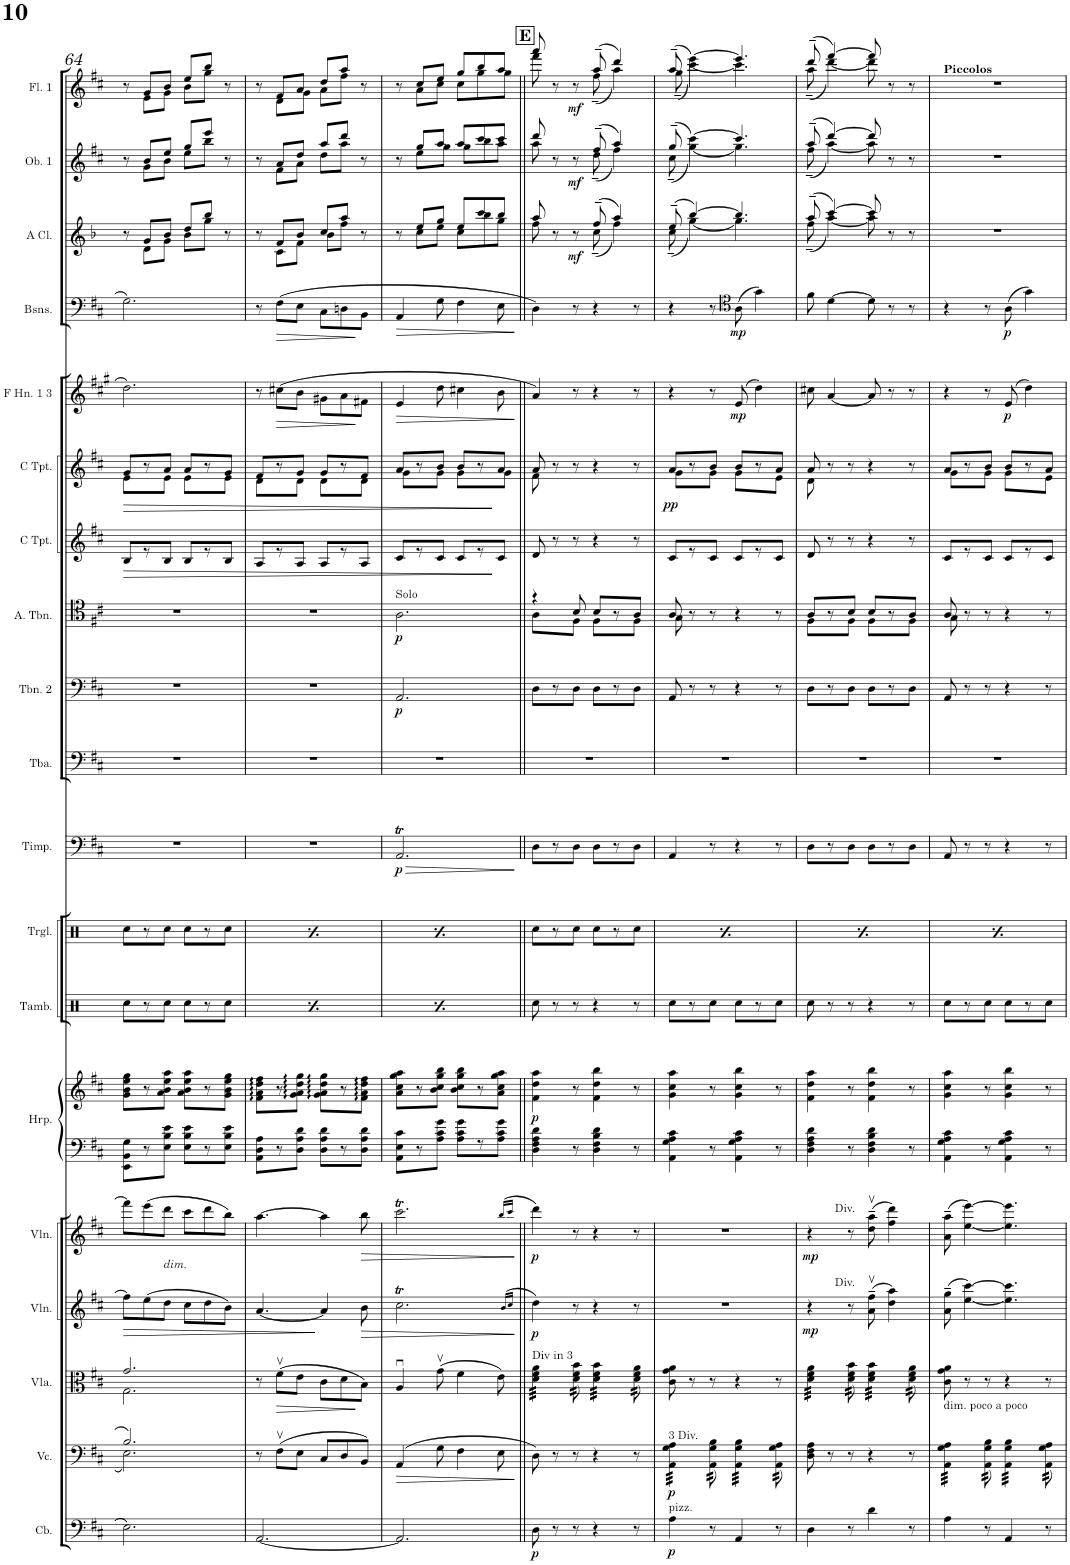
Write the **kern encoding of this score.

**kern	**dynam	**kern	**dynam	**kern	**kern	**dynam	**kern	**dynam	**kern	**kern	**dynam	**kern	**kern	**kern	**dynam	**kern	**kern	**dynam	**kern	**dynam	**kern	**dynam	**kern	**dynam	**kern	**dynam	**kern	**dynam	**kern	**dynam	**kern	**dynam	**kern	**dynam
*part19	*part19	*part18	*part18	*part17	*part16	*part16	*part15	*part15	*part14	*part14	*part14	*part13	*part12	*part11	*part11	*part10	*part9	*part9	*part8	*part8	*part7	*part7	*part6	*part6	*part5	*part5	*part4	*part4	*part3	*part3	*part2	*part2	*part1	*part1
*staff20	*staff20	*staff19	*staff19	*staff18	*staff17	*staff17	*staff16	*staff16	*staff15	*staff14	*staff14/15	*staff13	*staff12	*staff11	*staff11	*staff10	*staff9	*staff9	*staff8	*staff8	*staff7	*staff7	*staff6	*staff6	*staff5	*staff5	*staff4	*staff4	*staff3	*staff3	*staff2	*staff2	*staff1	*staff1
*I"Contrabass	*	*I"Violoncello	*	*I"Viola	*I"Violin	*	*I"Violin	*	*I"Harp	*	*	*I"Drumset	*I"Drumset	*I"Timpani	*	*I"Tuba	*I"Trombone 2	*	*I"Alto Trombone	*	*I"C Trumpet	*	*I"C Trumpet	*	*I"F Horn 1 &amp; 3	*	*I"Bassoon 1 &amp; 2	*	*I"A Clarinet	*	*I"Oboe 1	*	*I"Flute 1	*
*I'Cb.	*	*I'Vc.	*	*I'Vla.	*I'Vln.	*	*I'Vln.	*	*I'Hrp.	*	*	*I'D. Set	*I'D. Set	*I'Timp.	*	*I'Tba.	*I'Tbn. 2	*	*I'A. Tbn.	*	*I'C Tpt.	*	*I'C Tpt.	*	*I'F Hn. 1 3	*	*	*	*I'A Cl.	*	*I'Ob. 1	*	*I'Fl. 1	*
!!LO:PB:g=z
*clefF4	*	*clefF4	*	*clefG2	*clefG2	*	*clefG2	*	*clefF4	*clefG2	*	*clefX	*clefX	*clefF4	*	*clefF4	*clefF4	*	*clefC4	*	*clefG2	*	*clefG2	*	*clefG2	*	*clefC4	*	*clefG2	*	*clefG2	*	*clefG2	*
*Trd7c12	*	*	*	*	*	*	*	*	*	*	*	*	*	*	*	*	*	*	*	*	*	*	*	*	*Trd4c7	*	*	*	*Trd2c3	*	*	*	*	*
*k[f#c#]	*	*k[f#c#]	*	*k[f#c#]	*k[f#c#]	*	*k[f#c#]	*	*k[f#c#]	*k[f#c#]	*	*k[]	*k[]	*k[f#c#]	*	*k[f#c#]	*k[f#c#]	*	*k[f#c#]	*	*k[f#c#]	*	*k[f#c#]	*	*k[f#c#g#]	*	*k[f#c#]	*	*k[b-]	*	*k[f#c#]	*	*k[f#c#]	*
*M6/8	*	*M6/8	*	*M6/8	*M6/8	*	*M6/8	*	*M6/8	*M6/8	*	*M6/8	*M6/8	*M6/8	*	*M6/8	*M6/8	*	*M6/8	*	*M6/8	*	*M6/8	*	*M6/8	*	*M6/8	*	*M6/8	*	*M6/8	*	*M6/8	*
=64	=64	=64	=64	=64	=64	=64	=64	=64	=64	=64	=64	=64	=64	=64	=64	=64	=64	=64	=64	=64	=64	=64	=64	=64	=64	=64	=64	=64	=64	=64	=64	=64	=64	=64
*	*	*^	*	*^	*	*	*	*	*	*	*	*	*	*	*	*	*	*	*	*	*	*	*	*	*	*	*	*	*	*	*	*	*	*
!	!	!	!	!	!	!	!	!	!	!	!	!	!	!	!	!	!	!	!	!	!	!	!	!LO:HP:b	!	!LO:HP:b	!	!	!	!	!	!	!	!	!	!
*	*	*	*	*	*	*	*	*	*	*	*	*	*	*	*	*	*	*	*	*	*	*	*	*	*^	*	*	*	*	*	*^	*	*^	*	*^	*
2.E\	.	2.B/	2.E\	.	2.g/	2.G\	8ff#\L]	.	8fff#\L]	.	8EE\ 8BB\ 8G\L	8g\ 8b\ 8ee\ 8gg\L	.	8Rcc\L	8Rcc\L	2.r	.	2.r	2.r	.	2.r	.	8B/L	>	8g'/L	8e'\L	>	2.dd\	.	2.G\	.	8r	8ryy	.	8r	8ryy	.	8r	8ryy	.
.	.	.	.	.	.	.	(8ee\	.	(8eee\	.	8r	8r	.	8r	8r	.	.	.	.	.	.	.	8r	.	8r	8ryy	.	.	.	.	.	8g/L	8d\L	.	8b/L	8g\L	.	8g/L	8e\L	.
!	!	!	!	!	!	!	!	!	!LO:TX:b:i:t=dim.	!	!	!	!	!	!	!	!	!	!	!	!	!	!	!	!	!	!	!	!	!	!	!	!	!	!	!	!	!	!	!
.	.	.	.	.	.	.	8dd\J	.	8ddd\J	.	8E\ 8B\ 8e\J	8a\ 8b\ 8ee\ 8aa\J	.	8Rcc\J	8Rcc\J	.	.	.	.	.	.	.	8B/J	.	8a'/J	8e'\J	.	.	.	.	.	8b-/J	8g\J	.	8ee/J	8b\J	.	8b/J	8g\J	.
.	.	.	.	.	.	.	8cc#\L	.	8ccc#\L	.	8E\ 8B\ 8e\L	8a\ 8b\ 8ee\ 8aa\L	.	8Rcc\L	8Rcc\L	.	.	.	.	.	.	.	8B/L	.	8a'/L	8e'\L	.	.	.	.	.	8dd/L	8b-\L	.	8gg/L	8ee\L	.	8ee/L	8b\L	.
.	.	.	.	.	.	.	8dd\	.	8ddd\	.	8r	8r	.	8r	8r	.	.	.	.	.	.	.	8r	.	8r	8ryy	.	.	.	.	.	8bb-/J	8gg\J	.	8eee/J	8bb\J	.	8bb/J	8gg\J	.
.	.	.	.	.	.	.	8b\J)	.	8bb\J)	.	8E\ 8B\ 8e\J	8g\ 8b\ 8ee\ 8gg\J	.	8Rcc\J	8Rcc\J	.	.	.	.	.	.	.	8B/J	.	8g'/J	8e'\J	.	.	.	.	.	8r	8ryy	.	8r	8ryy	.	8r	8ryy	.
*	*	*v	*v	*	*	*	*	*	*	*	*	*	*	*	*	*	*	*	*	*	*	*	*	*	*	*	*	*	*	*	*	*	*	*	*	*	*	*	*	*
*	*	*	*	*v	*v	*	*	*	*	*	*	*	*	*	*	*	*	*	*	*	*	*	*	*	*	*	*	*	*	*	*	*	*	*	*	*	*	*	*
=65	=65	=65	=65	=65	=65	=65	=65	=65	=65	=65	=65	=65	=65	=65	=65	=65	=65	=65	=65	=65	=65	=65	=65	=65	=65	=65	=65	=65	=65	=65	=65	=65	=65	=65	=65	=65	=65	=65
[2.AA/	.	8r	.	8r	[4.a/	.	[4.aa\	.	8AA\ 8D\ 8A\L	8f#\ 8a\ 8dd\ 8ff#\L	.	8Rcc\L	8Rcc\L	2.r	.	2.r	2.r	.	2.r	.	8A/L	.	8f#'/L	8d'\L	.	8r	.	8r	.	8r	8ryy	.	8r	8ryy	.	8r	8ryy	.
!	!	!	!	!	!	!	!	!	!	!	!	!	!	!	!	!	!	!	!	!	!	!	!	!	!	!	!LO:HP:b	!	!LO:HP:b	!	!	!	!	!	!	!	!	!
.	.	(8F#v\L	.	(8f#v\L	.	.	.	.	8r	8r	.	8r	8r	.	.	.	.	.	.	.	8r	.	8r	8ryy	.	(8cc#X\L	>	(8F#\L	>	8f/L	8c\L	.	8a/L	8f#\L	.	8f#/L	8d\L	.
.	.	8E\J	.	8e\J	.	.	.	.	8D\ 8A\ 8d\J	8g\ 8a\ 8dd\ 8gg\J	.	8Rcc\J	8Rcc\J	.	.	.	.	.	.	.	8A/J	.	8g'/J	8d'\J	.	8b\J	.	8E\J	.	8b-/J	8f\J	.	8dd/J	8a\J	.	8a/J	8g\J	.
.	.	8C#/L	.	8c#\L	4a/]	.	4aa\]	.	8D\ 8A\ 8d\L	8g\ 8a\ 8dd\ 8gg\L	.	8Rcc\L	8Rcc\L	.	.	.	.	.	.	.	8A/L	.	8g'/L	8d'\L	.	8g#X\L	.	8C#\L	.	8cc/L	8b-\L	.	8aa/L	8dd\L	.	8dd/L	8a\L	.
.	.	8D/	.	8d\	.	.	.	.	8r	8r	.	8r	8r	.	.	.	.	.	.	.	8r	.	8r	8ryy	.	8a\	.	8Dn\	.	8aa/J	8ff\J	.	8ddd/J	8aa\J	.	8aa/J	8ff#\J	.
.	.	8BB/J)	.	8B\J)	8b\	.	8bb\	.	8D\ 8A\ 8d\J	8f#\ 8a\ 8dd\ 8ff#\J	.	8Rcc\J	8Rcc\J	.	.	.	.	.	.	.	8A/J	.	8f#'/J	8d'\J	.	8f#X\J	.	8BB\J	.	8r	8ryy	.	8r	8ryy	.	8r	8ryy	.
=66	=66	=66	=66	=66	=66	=66	=66	=66	=66	=66	=66	=66	=66	=66	=66	=66	=66	=66	=66	=66	=66	=66	=66	=66	=66	=66	=66	=66	=66	=66	=66	=66	=66	=66	=66	=66	=66	=66
!	!	!	!	!	!	!	!	!	!	!	!	!	!	!	!	!	!	!	!LO:TX:a:t=Solo	!	!	!	!	!	!	!	!	!	!	!	!	!	!	!	!	!	!	!
!	!	!	!	!	!	!	!	!	!	!	!	!	!	!	!LO:HP:b	!	!	!	!	!	!	!	!	!	!	!	!	!	!	!	!	!	!	!	!	!	!	!
!	!	!	!	!	!	!	!	!	!	!	!	!	!	!	!LO:DY:n=1:b	!	!	!LO:DY:b	!	!LO:DY:b	!	!	!	!	!	!	!	!	!	!	!	!	!	!	!	!	!	!
2.AA/]	.	(4AA/	.	4Au/	2.cc#t\	.	2.ccc#t\	.	8AA\ 8E\ 8c#\L	8a\ 8cc#\ 8gg\ 8aa\L	.	8Rcc\L	8Rcc\L	2.AAT/	> p	2.r	2.AA/	p	2.A\	p	8c#/L	.	8a'/L	8g'\L	.	4e/	.	4AA/	.	8r	8ryy	.	8r	8ryy	.	8r	8ryy	.
.	.	.	.	.	.	.	.	.	8r	8r	.	8r	8r	.	.	.	.	.	.	.	8r	.	8r	8ryy	.	.	.	.	.	8ee/L	8cc\L	.	8gg/L	8ee\L	.	8cc#/L	8a\L	.
.	.	8G\	.	(8gv\	.	.	.	.	8A\ 8c#\ 8g\J	8b\ 8cc#\ 8gg\ 8bb\J	.	8Rcc\J	8Rcc\J	.	.	.	.	.	.	.	8c#/J	.	8b'/J	8g'\J	.	8dd\	.	8G\	.	8gg/J	8ee\J	.	8aa/J	8gg\J	.	8ee/J	8cc#\J	.
.	.	4F#\	.	4f#\	.	.	.	.	8A\ 8c#\ 8g\L	8b\ 8cc#\ 8gg\ 8bb\L	.	8Rcc\L	8Rcc\L	.	.	.	.	.	.	.	8c#/L	.	8b'/L	8g'\L	.	4cc#X\	.	4F#\	.	8ee/L	8cc\L	.	8aa/L	8gg\L	.	8gg/L	8cc#\L	.
.	.	.	.	.	.	.	.	.	8r	8r	.	8r	8r	.	.	.	.	.	.	.	8r	.	8r	8ryy	.	.	.	.	.	8ccc/	8bb-\	.	8ccc#/	8bb\	.	8bb/	8gg\	.
.	.	8E\	.	8e\)	.	.	.	.	8A\ 8c#\ 8g\J	8a\ 8cc#\ 8gg\ 8aa\J	.	8Rcc\J	8Rcc\J	.	.	.	.	.	.	.	8c#/J	]	8a'/J	8g'\J	]	8b\	.	8E\	.	8bb-/J	8gg\J	.	8ccc#/J	8aa\J	.	8aa/J	8gg\J	.
*	*	*	*	*	*	*	*	*	*	*	*	*	*	*	*	*	*	*	*	*	*	*	*	*	*	*	*	*	*	*v	*v	*	*	*	*	*v	*v	*
*	*	*	*	*	*	*	*	*	*	*	*	*	*	*	*	*	*	*	*	*	*	*	*v	*v	*	*	*	*	*	*	*	*v	*v	*	*	*
.	.	.	.	.	(16qb/LL	.	(16qbb/LL	.	.	.	.	.	.	.	.	.	.	.	.	.	.	.	.	.	.	.	.	.	.	.	.	.	.	.
.	.	.	.	.	16qcc#/JJ	.	16qccc#/JJ	.	.	.	.	.	.	.	.	.	.	.	.	.	.	.	.	.	.	.	.	.	.	.	.	.	.	.
.	.	.	.	.	.	.	.	.	.	.	.	.	.	.	]	.	.	.	.	.	.	.	.	.	.	]	.	]	.	.	.	.	.	.
!!LO:REH:place=s1:a:B:cj:fs=14:t=E
=67||	=67||	=67||	=67||	=67||	=67||	=67||	=67||	=67||	=67||	=67||	=67||	=67||	=67||	=67||	=67||	=67||	=67||	=67||	=67||	=67||	=67||	=67||	=67||	=67||	=67||	=67||	=67||	=67||	=67||	=67||	=67||	=67||	=67||	=67||
*	*	*	*	*	*	*	*	*	*	*	*	*	*	*	*	*	*	*	*^	*	*	*	*^	*	*	*	*	*	*^	*	*^	*	*^	*
!	!	!	!	!LO:TX:a:t=Div in 3	!	!	!	!	!	!	!	!	!	!	!	!	!	!	!	!	!	!	!	!	!	!	!	!	!	!	!	!	!	!	!	!	!	!	!
!	!LO:DY:b	!	!	!	!	!LO:DY:b	!	!LO:DY:b	!	!	!LO:DY:b	!	!	!	!	!	!	!	!	!	!	!	!	!	!	!	!	!	!	!	!	!	!	!	!	!	!	!	!
*	*	*	*	*tremolo	*	*	*	*	*	*	*	*	*	*	*	*	*	*	*	*	*	*	*	*	*	*	*	*	*	*	*	*	*	*	*	*	*	*	*
8D\	p	8D\)	.	32d\ 32f#\ 32a\LLL	4dd\)	p	4ddd\)	p	4D\ 4F#\ 4A\ 4d\	4f#\ 4dd\ 4aa\	p	8Rcc\	8Rcc\L	8D\L	.	2.r	8D\L	.	4r	8A'\L	.	8d/	.	8a/	8f#\	.	4a/)	.	4D\)	.	8aa/	8ff\	.	8ddd/	8aa\	.	8aaa/	8fff#\	.
.	.	.	.	32d\ 32f#\ 32a\	.	.	.	.	.	.	.	.	.	.	.	.	.	.	.	.	.	.	.	.	.	.	.	.	.	.	.	.	.	.	.	.	.	.	.
.	.	.	.	32d\ 32f#\ 32a\	.	.	.	.	.	.	.	.	.	.	.	.	.	.	.	.	.	.	.	.	.	.	.	.	.	.	.	.	.	.	.	.	.	.	.
.	.	.	.	32d\ 32f#\ 32a\	.	.	.	.	.	.	.	.	.	.	.	.	.	.	.	.	.	.	.	.	.	.	.	.	.	.	.	.	.	.	.	.	.	.	.
8r	.	8r	.	32d\ 32f#\ 32a\	.	.	.	.	.	.	.	8r	8r	8r	.	.	8r	.	.	8ryy	.	8r	.	8r	2ryy	.	.	.	.	.	8r	8ryy	.	8r	8ryy	.	8r	8ryy	.
.	.	.	.	32d\ 32f#\ 32a\	.	.	.	.	.	.	.	.	.	.	.	.	.	.	.	.	.	.	.	.	.	.	.	.	.	.	.	.	.	.	.	.	.	.	.
.	.	.	.	32d\ 32f#\ 32a\	.	.	.	.	.	.	.	.	.	.	.	.	.	.	.	.	.	.	.	.	.	.	.	.	.	.	.	.	.	.	.	.	.	.	.
.	.	.	.	32d\ 32f#\ 32a\JJJ	.	.	.	.	.	.	.	.	.	.	.	.	.	.	.	.	.	.	.	.	.	.	.	.	.	.	.	.	.	.	.	.	.	.	.
!	!	!	!	!	!	!	!	!	!	!	!	!	!	!	!	!	!	!	!	!	!	!	!	!	!	!	!	!	!	!	!	!	!LO:DY:b	!	!	!LO:DY:b	!	!	!LO:DY:b
8r	.	8r	.	32d\ 32f#\ 32b\	8r	.	8r	.	8r	8r	.	8r	8Rcc\J	8D\J	.	.	8D\J	.	8B'/	8F#'\J	.	8r	.	8r	.	.	8r	.	8r	.	8r	8ryy	mf	8r	8ryy	mf	8r	8ryy	mf
.	.	.	.	32d\ 32f#\ 32b\	.	.	.	.	.	.	.	.	.	.	.	.	.	.	.	.	.	.	.	.	.	.	.	.	.	.	.	.	.	.	.	.	.	.	.
.	.	.	.	32d\ 32f#\ 32b\	.	.	.	.	.	.	.	.	.	.	.	.	.	.	.	.	.	.	.	.	.	.	.	.	.	.	.	.	.	.	.	.	.	.	.
.	.	.	.	32d\ 32f#\ 32b\	.	.	.	.	.	.	.	.	.	.	.	.	.	.	.	.	.	.	.	.	.	.	.	.	.	.	.	.	.	.	.	.	.	.	.
4r	.	4r	.	32d\ 32f#\ 32b\LLL	4r	.	4r	.	4D\ 4F#\ 4B\ 4d\	4f#\ 4dd\ 4bb\	.	4r	8Rcc\L	8D\L	.	.	8D\L	.	8B'/L	8F#'\L	.	4r	.	4r	.	.	4r	.	4r	.	(>8ff~/	(8cc~\	.	(>8ff#~/	(8dd~\	.	(>8aa~/	(8ff#~\	.
.	.	.	.	32d\ 32f#\ 32b\	.	.	.	.	.	.	.	.	.	.	.	.	.	.	.	.	.	.	.	.	.	.	.	.	.	.	.	.	.	.	.	.	.	.	.
.	.	.	.	32d\ 32f#\ 32b\	.	.	.	.	.	.	.	.	.	.	.	.	.	.	.	.	.	.	.	.	.	.	.	.	.	.	.	.	.	.	.	.	.	.	.
.	.	.	.	32d\ 32f#\ 32b\	.	.	.	.	.	.	.	.	.	.	.	.	.	.	.	.	.	.	.	.	.	.	.	.	.	.	.	.	.	.	.	.	.	.	.
.	.	.	.	32d\ 32f#\ 32b\	.	.	.	.	.	.	.	.	8r	8r	.	.	8r	.	8r	8ryy	.	.	.	.	.	.	.	.	.	.	4aa/)	4ff\)	.	4aa/)	4ff#\)	.	4ddd/)	4aa\)	.
.	.	.	.	32d\ 32f#\ 32b\	.	.	.	.	.	.	.	.	.	.	.	.	.	.	.	.	.	.	.	.	.	.	.	.	.	.	.	.	.	.	.	.	.	.	.
.	.	.	.	32d\ 32f#\ 32b\	.	.	.	.	.	.	.	.	.	.	.	.	.	.	.	.	.	.	.	.	.	.	.	.	.	.	.	.	.	.	.	.	.	.	.
.	.	.	.	32d\ 32f#\ 32b\JJJ	.	.	.	.	.	.	.	.	.	.	.	.	.	.	.	.	.	.	.	.	.	.	.	.	.	.	.	.	.	.	.	.	.	.	.
8r	.	8r	.	32d\ 32f#\ 32a\	8r	.	8r	.	8r	8r	.	8r	8Rcc\J	8D\J	.	.	8D\J	.	8A'/J	8F#'\J	.	8r	.	8r	8ryy	.	8r	.	8r	.	.	.	.	.	.	.	.	.	.
.	.	.	.	32d\ 32f#\ 32a\	.	.	.	.	.	.	.	.	.	.	.	.	.	.	.	.	.	.	.	.	.	.	.	.	.	.	.	.	.	.	.	.	.	.	.
.	.	.	.	32d\ 32f#\ 32a\	.	.	.	.	.	.	.	.	.	.	.	.	.	.	.	.	.	.	.	.	.	.	.	.	.	.	.	.	.	.	.	.	.	.	.
.	.	.	.	32d\ 32f#\ 32a\	.	.	.	.	.	.	.	.	.	.	.	.	.	.	.	.	.	.	.	.	.	.	.	.	.	.	.	.	.	.	.	.	.	.	.
*	*	*	*	*Xtremolo	*	*	*	*	*	*	*	*	*	*	*	*	*	*	*	*	*	*	*	*	*	*	*	*	*	*	*	*	*	*	*	*	*	*	*
=68	=68	=68	=68	=68	=68	=68	=68	=68	=68	=68	=68	=68	=68	=68	=68	=68	=68	=68	=68	=68	=68	=68	=68	=68	=68	=68	=68	=68	=68	=68	=68	=68	=68	=68	=68	=68	=68	=68	=68
!	!	!LO:TX:a:t=3 Div.	!	!	!	!	!	!	!	!	!	!	!	!	!	!	!	!	!	!	!	!	!	!	!	!	!	!	!	!	!	!	!	!	!	!	!	!	!
!LO:TX:a:t=pizz.	!	!	!	!	!	!	!	!	!	!	!	!	!	!	!	!	!	!	!	!	!	!	!	!	!	!	!	!	!	!	!	!	!	!	!	!	!	!	!
!	!LO:DY:b	!	!LO:DY:b	!	!	!	!	!	!	!	!	!	!	!	!	!	!	!	!	!	!	!	!	!	!	!LO:DY:b	!	!	!	!	!	!	!	!	!	!	!	!	!
*	*	*tremolo	*	*	*	*	*	*	*	*	*	*	*	*	*	*	*	*	*	*	*	*	*	*	*	*	*	*	*	*	*	*	*	*	*	*	*	*	*
4A\	p	32AA\ 32G\ 32A\LLL	p	8c#\ 8g\ 8a\	2.r	.	2.r	.	4AA\ 4G\ 4A\ 4c#\	4g\ 4cc#\ 4aa\	.	8Rcc\L	8Rcc\L	4AA/	.	2.r	8AA/	.	8A/	8G\	.	8c#/L	.	8a'/L	8g'\L	pp	4r	.	4r	.	(>8ee~/	(8cc~\	.	(>8gg~/	(8cc#~\	.	(>8aa~/	(8gg~\	.
.	.	32AA\ 32G\ 32A\	.	.	.	.	.	.	.	.	.	.	.	.	.	.	.	.	.	.	.	.	.	.	.	.	.	.	.	.	.	.	.	.	.	.	.	.	.
.	.	32AA\ 32G\ 32A\	.	.	.	.	.	.	.	.	.	.	.	.	.	.	.	.	.	.	.	.	.	.	.	.	.	.	.	.	.	.	.	.	.	.	.	.	.
.	.	32AA\ 32G\ 32A\	.	.	.	.	.	.	.	.	.	.	.	.	.	.	.	.	.	.	.	.	.	.	.	.	.	.	.	.	.	.	.	.	.	.	.	.	.
.	.	32AA\ 32G\ 32A\	.	8r	.	.	.	.	.	.	.	8r	8r	.	.	.	8r	.	8r	2ryy	.	8r	.	8r	8ryy	.	.	.	.	.	[>4bb-/)	[4gg\)	.	[>4ccc#\)	[4gg\)	.	[>4eee\)	[4ccc#\)	.
.	.	32AA\ 32G\ 32A\	.	.	.	.	.	.	.	.	.	.	.	.	.	.	.	.	.	.	.	.	.	.	.	.	.	.	.	.	.	.	.	.	.	.	.	.	.
.	.	32AA\ 32G\ 32A\	.	.	.	.	.	.	.	.	.	.	.	.	.	.	.	.	.	.	.	.	.	.	.	.	.	.	.	.	.	.	.	.	.	.	.	.	.
.	.	32AA\ 32G\ 32A\JJJ	.	.	.	.	.	.	.	.	.	.	.	.	.	.	.	.	.	.	.	.	.	.	.	.	.	.	.	.	.	.	.	.	.	.	.	.	.
8r	.	32AA\ 32G\ 32B\	.	8r	.	.	.	.	8r	8r	.	8Rcc\J	8Rcc\J	8r	.	.	8r	.	8r	.	.	8c#/J	.	8b'/J	8g'\J	.	8r	.	8r	.	.	.	.	.	.	.	.	.	.
.	.	32AA\ 32G\ 32B\	.	.	.	.	.	.	.	.	.	.	.	.	.	.	.	.	.	.	.	.	.	.	.	.	.	.	.	.	.	.	.	.	.	.	.	.	.
.	.	32AA\ 32G\ 32B\	.	.	.	.	.	.	.	.	.	.	.	.	.	.	.	.	.	.	.	.	.	.	.	.	.	.	.	.	.	.	.	.	.	.	.	.	.
.	.	32AA\ 32G\ 32B\	.	.	.	.	.	.	.	.	.	.	.	.	.	.	.	.	.	.	.	.	.	.	.	.	.	.	.	.	.	.	.	.	.	.	.	.	.
*	*	*	*	*	*	*	*	*	*	*	*	*	*	*	*	*	*	*	*	*	*	*	*	*	*	*	*	*	*clefC4	*	*	*	*	*	*	*	*	*	*
!	!	!	!	!	!	!	!	!	!	!	!	!	!	!	!	!	!	!	!	!	!	!	!	!	!	!	!	!LO:DY:b	!	!LO:DY:b	!	!	!	!	!	!	!	!	!
4AA/	.	32AA\ 32G\ 32B\LLL	.	4r	.	.	.	.	4AA\ 4G\ 4A\ 4c#\	4g\ 4cc#\ 4bb\	.	8Rcc\L	8Rcc\L	4r	.	.	4r	.	4r	.	.	8c#/L	.	8b'/L	8g'\L	.	(8e/	mp	(8A\	mp	4.bb-/]	4.gg\]	.	4.ccc#/]	4.gg\]	.	4.eee/]	4.ccc#\]	.
.	.	32AA\ 32G\ 32B\	.	.	.	.	.	.	.	.	.	.	.	.	.	.	.	.	.	.	.	.	.	.	.	.	.	.	.	.	.	.	.	.	.	.	.	.	.
.	.	32AA\ 32G\ 32B\	.	.	.	.	.	.	.	.	.	.	.	.	.	.	.	.	.	.	.	.	.	.	.	.	.	.	.	.	.	.	.	.	.	.	.	.	.
.	.	32AA\ 32G\ 32B\	.	.	.	.	.	.	.	.	.	.	.	.	.	.	.	.	.	.	.	.	.	.	.	.	.	.	.	.	.	.	.	.	.	.	.	.	.
.	.	32AA\ 32G\ 32B\	.	.	.	.	.	.	.	.	.	8r	8r	.	.	.	.	.	.	.	.	8r	.	8r	8ryy	.	4dd\)	.	4g\)	.	.	.	.	.	.	.	.	.	.
.	.	32AA\ 32G\ 32B\	.	.	.	.	.	.	.	.	.	.	.	.	.	.	.	.	.	.	.	.	.	.	.	.	.	.	.	.	.	.	.	.	.	.	.	.	.
.	.	32AA\ 32G\ 32B\	.	.	.	.	.	.	.	.	.	.	.	.	.	.	.	.	.	.	.	.	.	.	.	.	.	.	.	.	.	.	.	.	.	.	.	.	.
.	.	32AA\ 32G\ 32B\JJJ	.	.	.	.	.	.	.	.	.	.	.	.	.	.	.	.	.	.	.	.	.	.	.	.	.	.	.	.	.	.	.	.	.	.	.	.	.
8r	.	32AA\ 32G\ 32A\	.	8r	.	.	.	.	8r	8r	.	8Rcc\J	8Rcc\J	8r	.	.	8r	.	8r	8ryy	.	8c#/J	.	8a'/J	8e'\J	.	.	.	.	.	.	.	.	.	.	.	.	.	.
.	.	32AA\ 32G\ 32A\	.	.	.	.	.	.	.	.	.	.	.	.	.	.	.	.	.	.	.	.	.	.	.	.	.	.	.	.	.	.	.	.	.	.	.	.	.
.	.	32AA\ 32G\ 32A\	.	.	.	.	.	.	.	.	.	.	.	.	.	.	.	.	.	.	.	.	.	.	.	.	.	.	.	.	.	.	.	.	.	.	.	.	.
.	.	32AA\ 32G\ 32A\	.	.	.	.	.	.	.	.	.	.	.	.	.	.	.	.	.	.	.	.	.	.	.	.	.	.	.	.	.	.	.	.	.	.	.	.	.
*	*	*Xtremolo	*	*	*	*	*	*	*	*	*	*	*	*	*	*	*	*	*	*	*	*	*	*	*	*	*	*	*	*	*	*	*	*	*	*	*	*	*
=69	=69	=69	=69	=69	=69	=69	=69	=69	=69	=69	=69	=69	=69	=69	=69	=69	=69	=69	=69	=69	=69	=69	=69	=69	=69	=69	=69	=69	=69	=69	=69	=69	=69	=69	=69	=69	=69	=69	=69
!	!	!	!	!	!	!LO:DY:b	!	!LO:DY:b	!	!	!	!	!	!	!	!	!	!	!	!	!	!	!	!	!	!	!	!	!	!	!	!	!	!	!	!	!	!	!
*	*	*	*	*tremolo	*	*	*	*	*	*	*	*	*	*	*	*	*	*	*	*	*	*	*	*	*	*	*	*	*	*	*	*	*	*	*	*	*	*	*
4D\	.	8D\ 8F#\ 8A\	.	32d\ 32f#\ 32a\LLL	4r	mp	4r	mp	4D\ 4F#\ 4A\ 4d\	4f#\ 4dd\ 4aa\	.	8Rcc\	8Rcc\L	8D\L	.	2.r	8D\L	.	8A'/L	8F#'\L	.	8d/	.	8a/	8d\	.	8cc#X\	.	8f#\	.	(>8aa~/	(8ff~\	.	(>8aa~/	(8ff#~\	.	(>8ddd~/	(8aa~\	.
.	.	.	.	32d\ 32f#\ 32a\	.	.	.	.	.	.	.	.	.	.	.	.	.	.	.	.	.	.	.	.	.	.	.	.	.	.	.	.	.	.	.	.	.	.	.
.	.	.	.	32d\ 32f#\ 32a\	.	.	.	.	.	.	.	.	.	.	.	.	.	.	.	.	.	.	.	.	.	.	.	.	.	.	.	.	.	.	.	.	.	.	.
.	.	.	.	32d\ 32f#\ 32a\	.	.	.	.	.	.	.	.	.	.	.	.	.	.	.	.	.	.	.	.	.	.	.	.	.	.	.	.	.	.	.	.	.	.	.
.	.	8r	.	32d\ 32f#\ 32a\	.	.	.	.	.	.	.	8r	8r	8r	.	.	8r	.	8r	8ryy	.	8r	.	8r	2ryy	.	[4a/	.	[4d\	.	[>4ccc/)	[4aa\)	.	[>4ddd/)	[4aa\)	.	[>4fff#/)	[4ddd\)	.
.	.	.	.	32d\ 32f#\ 32a\	.	.	.	.	.	.	.	.	.	.	.	.	.	.	.	.	.	.	.	.	.	.	.	.	.	.	.	.	.	.	.	.	.	.	.
.	.	.	.	32d\ 32f#\ 32a\	.	.	.	.	.	.	.	.	.	.	.	.	.	.	.	.	.	.	.	.	.	.	.	.	.	.	.	.	.	.	.	.	.	.	.
.	.	.	.	32d\ 32f#\ 32a\JJJ	.	.	.	.	.	.	.	.	.	.	.	.	.	.	.	.	.	.	.	.	.	.	.	.	.	.	.	.	.	.	.	.	.	.	.
!	!	!	!	!	!	!	!LO:TX:a:t=Div.	!	!	!	!	!	!	!	!	!	!	!	!	!	!	!	!	!	!	!	!	!	!	!	!	!	!	!	!	!	!	!	!
!	!	!	!	!	!LO:TX:a:t=Div.	!	!	!	!	!	!	!	!	!	!	!	!	!	!	!	!	!	!	!	!	!	!	!	!	!	!	!	!	!	!	!	!	!	!
8r	.	8r	.	32d\ 32f#\ 32b\	8r	.	8r	.	8r	8r	.	8r	8Rcc\J	8D\J	.	.	8D\J	.	8B'/J	8F#'\J	.	8r	.	8r	.	.	.	.	.	.	.	.	.	.	.	.	.	.	.
.	.	.	.	32d\ 32f#\ 32b\	.	.	.	.	.	.	.	.	.	.	.	.	.	.	.	.	.	.	.	.	.	.	.	.	.	.	.	.	.	.	.	.	.	.	.
.	.	.	.	32d\ 32f#\ 32b\	.	.	.	.	.	.	.	.	.	.	.	.	.	.	.	.	.	.	.	.	.	.	.	.	.	.	.	.	.	.	.	.	.	.	.
.	.	.	.	32d\ 32f#\ 32b\	.	.	.	.	.	.	.	.	.	.	.	.	.	.	.	.	.	.	.	.	.	.	.	.	.	.	.	.	.	.	.	.	.	.	.
4d\	.	4r	.	32d\ 32f#\ 32b\LLL	(8a\v~ 8ff#\v~	.	(8dd\v~ 8aa\v~	.	4D\ 4F#\ 4B\ 4d\	4f#\ 4dd\ 4bb\	.	4r	8Rcc\L	8D\L	.	.	8D\L	.	8B'/L	8F#'\L	.	4r	.	4r	.	.	8a/]	.	8d\]	.	8ccc/]	8aa\]	.	8ddd/]	8aa\]	.	8fff#/]	8ddd\]	.
.	.	.	.	32d\ 32f#\ 32b\	.	.	.	.	.	.	.	.	.	.	.	.	.	.	.	.	.	.	.	.	.	.	.	.	.	.	.	.	.	.	.	.	.	.	.
.	.	.	.	32d\ 32f#\ 32b\	.	.	.	.	.	.	.	.	.	.	.	.	.	.	.	.	.	.	.	.	.	.	.	.	.	.	.	.	.	.	.	.	.	.	.
.	.	.	.	32d\ 32f#\ 32b\	.	.	.	.	.	.	.	.	.	.	.	.	.	.	.	.	.	.	.	.	.	.	.	.	.	.	.	.	.	.	.	.	.	.	.
.	.	.	.	32d\ 32f#\ 32b\	4dd\ 4aa\)	.	4ff#\ 4ddd\)	.	.	.	.	.	8r	8r	.	.	8r	.	8r	8ryy	.	.	.	.	.	.	8r	.	8r	.	8r	8ryy	.	8r	8ryy	.	8r	8ryy	.
.	.	.	.	32d\ 32f#\ 32b\	.	.	.	.	.	.	.	.	.	.	.	.	.	.	.	.	.	.	.	.	.	.	.	.	.	.	.	.	.	.	.	.	.	.	.
.	.	.	.	32d\ 32f#\ 32b\	.	.	.	.	.	.	.	.	.	.	.	.	.	.	.	.	.	.	.	.	.	.	.	.	.	.	.	.	.	.	.	.	.	.	.
.	.	.	.	32d\ 32f#\ 32b\JJJ	.	.	.	.	.	.	.	.	.	.	.	.	.	.	.	.	.	.	.	.	.	.	.	.	.	.	.	.	.	.	.	.	.	.	.
8r	.	8r	.	32d\ 32f#\ 32a\	.	.	.	.	8r	8r	.	8r	8Rcc\J	8D\J	.	.	8D\J	.	8A'/J	8F#'\J	.	8r	.	8r	8ryy	.	8r	.	8r	.	8r	8ryy	.	8r	8ryy	.	8r	8ryy	.
.	.	.	.	32d\ 32f#\ 32a\	.	.	.	.	.	.	.	.	.	.	.	.	.	.	.	.	.	.	.	.	.	.	.	.	.	.	.	.	.	.	.	.	.	.	.
.	.	.	.	32d\ 32f#\ 32a\	.	.	.	.	.	.	.	.	.	.	.	.	.	.	.	.	.	.	.	.	.	.	.	.	.	.	.	.	.	.	.	.	.	.	.
.	.	.	.	32d\ 32f#\ 32a\	.	.	.	.	.	.	.	.	.	.	.	.	.	.	.	.	.	.	.	.	.	.	.	.	.	.	.	.	.	.	.	.	.	.	.
*	*	*	*	*Xtremolo	*	*	*	*	*	*	*	*	*	*	*	*	*	*	*	*	*	*	*	*	*	*	*	*	*	*	*	*	*	*	*	*	*	*	*
=70	=70	=70	=70	=70	=70	=70	=70	=70	=70	=70	=70	=70	=70	=70	=70	=70	=70	=70	=70	=70	=70	=70	=70	=70	=70	=70	=70	=70	=70	=70	=70	=70	=70	=70	=70	=70	=70	=70	=70
!	!	!	!	!	!	!	!	!	!	!	!	!	!	!	!	!	!	!	!	!	!	!	!	!	!	!	!	!	!	!	!	!	!	!	!	!	!LO:TX:a:B:t=Piccolos	!	!
!	!	!	!	!LO:TX:b:t=dim. poco a poco	!	!	!	!	!	!	!	!	!	!	!	!	!	!	!	!	!	!	!	!	!	!	!	!	!	!	!	!	!	!	!	!	!	!	!
*	*	*	*	*	*	*	*	*	*	*	*	*	*	*	*	*	*	*	*	*	*	*	*	*	*	*	*	*	*	*	*v	*v	*	*	*	*	*v	*v	*
*	*	*	*	*	*	*	*	*	*	*	*	*	*	*	*	*	*	*	*	*	*	*	*	*	*	*	*	*	*	*	*	*	*v	*v	*	*	*
*	*	*tremolo	*	*	*	*	*	*	*	*	*	*	*	*	*	*	*	*	*	*	*	*	*	*	*	*	*	*	*	*	*	*	*	*	*	*
4A\	.	32AA\ 32G\ 32A\LLL	.	8c#\ 8g\ 8a\	(8a\~ 8gg\~	.	(8a\~ 8aa\~	.	4AA\ 4G\ 4A\ 4c#\	4g\ 4cc#\ 4aa\	.	8Rcc\L	8Rcc\L	8AA/	.	2.r	8AA/	.	8A/	8G\	.	8c#/L	.	8a'/L	8g'\L	.	4r	.	4r	.	2.r	.	2.r	.	2.r	.
.	.	32AA\ 32G\ 32A\	.	.	.	.	.	.	.	.	.	.	.	.	.	.	.	.	.	.	.	.	.	.	.	.	.	.	.	.	.	.	.	.	.	.
.	.	32AA\ 32G\ 32A\	.	.	.	.	.	.	.	.	.	.	.	.	.	.	.	.	.	.	.	.	.	.	.	.	.	.	.	.	.	.	.	.	.	.
.	.	32AA\ 32G\ 32A\	.	.	.	.	.	.	.	.	.	.	.	.	.	.	.	.	.	.	.	.	.	.	.	.	.	.	.	.	.	.	.	.	.	.
.	.	32AA\ 32G\ 32A\	.	8r	[4ee\ [4ccc#\)	.	[4ee\ [4eee\)	.	.	.	.	8r	8r	8r	.	.	8r	.	8r	2ryy	.	8r	.	8r	8ryy	.	.	.	.	.	.	.	.	.	.	.
.	.	32AA\ 32G\ 32A\	.	.	.	.	.	.	.	.	.	.	.	.	.	.	.	.	.	.	.	.	.	.	.	.	.	.	.	.	.	.	.	.	.	.
.	.	32AA\ 32G\ 32A\	.	.	.	.	.	.	.	.	.	.	.	.	.	.	.	.	.	.	.	.	.	.	.	.	.	.	.	.	.	.	.	.	.	.
.	.	32AA\ 32G\ 32A\JJJ	.	.	.	.	.	.	.	.	.	.	.	.	.	.	.	.	.	.	.	.	.	.	.	.	.	.	.	.	.	.	.	.	.	.
8r	.	32AA\ 32G\ 32B\	.	8r	.	.	.	.	8r	8r	.	8Rcc\J	8Rcc\J	8r	.	.	8r	.	8r	.	.	8c#/J	.	8b'/J	8g'\J	.	8r	.	8r	.	.	.	.	.	.	.
.	.	32AA\ 32G\ 32B\	.	.	.	.	.	.	.	.	.	.	.	.	.	.	.	.	.	.	.	.	.	.	.	.	.	.	.	.	.	.	.	.	.	.
.	.	32AA\ 32G\ 32B\	.	.	.	.	.	.	.	.	.	.	.	.	.	.	.	.	.	.	.	.	.	.	.	.	.	.	.	.	.	.	.	.	.	.
.	.	32AA\ 32G\ 32B\	.	.	.	.	.	.	.	.	.	.	.	.	.	.	.	.	.	.	.	.	.	.	.	.	.	.	.	.	.	.	.	.	.	.
!	!	!	!	!	!	!	!	!	!	!	!	!	!	!	!	!	!	!	!	!	!	!	!	!	!	!	!	!LO:DY:b	!	!LO:DY:b	!	!	!	!	!	!
4AA/	.	32AA\ 32G\ 32B\LLL	.	4r	4.ee\] 4.ccc#\]	.	4.ee\] 4.eee\]	.	4AA\ 4G\ 4A\ 4c#\	4g\ 4cc#\ 4bb\	.	8Rcc\L	8Rcc\L	4r	.	.	4r	.	4r	.	.	8c#/L	.	8b'/L	8g'\L	.	(8e/	p	(8A\	p	.	.	.	.	.	.
.	.	32AA\ 32G\ 32B\	.	.	.	.	.	.	.	.	.	.	.	.	.	.	.	.	.	.	.	.	.	.	.	.	.	.	.	.	.	.	.	.	.	.
.	.	32AA\ 32G\ 32B\	.	.	.	.	.	.	.	.	.	.	.	.	.	.	.	.	.	.	.	.	.	.	.	.	.	.	.	.	.	.	.	.	.	.
.	.	32AA\ 32G\ 32B\	.	.	.	.	.	.	.	.	.	.	.	.	.	.	.	.	.	.	.	.	.	.	.	.	.	.	.	.	.	.	.	.	.	.
.	.	32AA\ 32G\ 32B\	.	.	.	.	.	.	.	.	.	8r	8r	.	.	.	.	.	.	.	.	8r	.	8r	8ryy	.	4dd\)	.	4g\)	.	.	.	.	.	.	.
.	.	32AA\ 32G\ 32B\	.	.	.	.	.	.	.	.	.	.	.	.	.	.	.	.	.	.	.	.	.	.	.	.	.	.	.	.	.	.	.	.	.	.
.	.	32AA\ 32G\ 32B\	.	.	.	.	.	.	.	.	.	.	.	.	.	.	.	.	.	.	.	.	.	.	.	.	.	.	.	.	.	.	.	.	.	.
.	.	32AA\ 32G\ 32B\JJJ	.	.	.	.	.	.	.	.	.	.	.	.	.	.	.	.	.	.	.	.	.	.	.	.	.	.	.	.	.	.	.	.	.	.
8r	.	32AA\ 32G\ 32A\	.	8r	.	.	.	.	8r	8r	.	8Rcc\J	8Rcc\J	8r	.	.	8r	.	8r	8ryy	.	8c#/J	.	8a'/J	8e'\J	.	.	.	.	.	.	.	.	.	.	.
.	.	32AA\ 32G\ 32A\	.	.	.	.	.	.	.	.	.	.	.	.	.	.	.	.	.	.	.	.	.	.	.	.	.	.	.	.	.	.	.	.	.	.
.	.	32AA\ 32G\ 32A\	.	.	.	.	.	.	.	.	.	.	.	.	.	.	.	.	.	.	.	.	.	.	.	.	.	.	.	.	.	.	.	.	.	.
.	.	32AA\ 32G\ 32A\	.	.	.	.	.	.	.	.	.	.	.	.	.	.	.	.	.	.	.	.	.	.	.	.	.	.	.	.	.	.	.	.	.	.
*	*	*Xtremolo	*	*	*	*	*	*	*	*	*	*	*	*	*	*	*	*	*	*	*	*	*	*	*	*	*	*	*	*	*	*	*	*	*	*
*	*	*	*	*	*	*	*	*	*	*	*	*	*	*	*	*	*	*	*v	*v	*	*	*	*v	*v	*	*	*	*	*	*	*	*	*	*	*
=	=	=	=	=	=	=	=	=	=	=	=	=	=	=	=	=	=	=	=	=	=	=	=	=	=	=	=	=	=	=	=	=	=	=
*-	*-	*-	*-	*-	*-	*-	*-	*-	*-	*-	*-	*-	*-	*-	*-	*-	*-	*-	*-	*-	*-	*-	*-	*-	*-	*-	*-	*-	*-	*-	*-	*-	*-	*-
